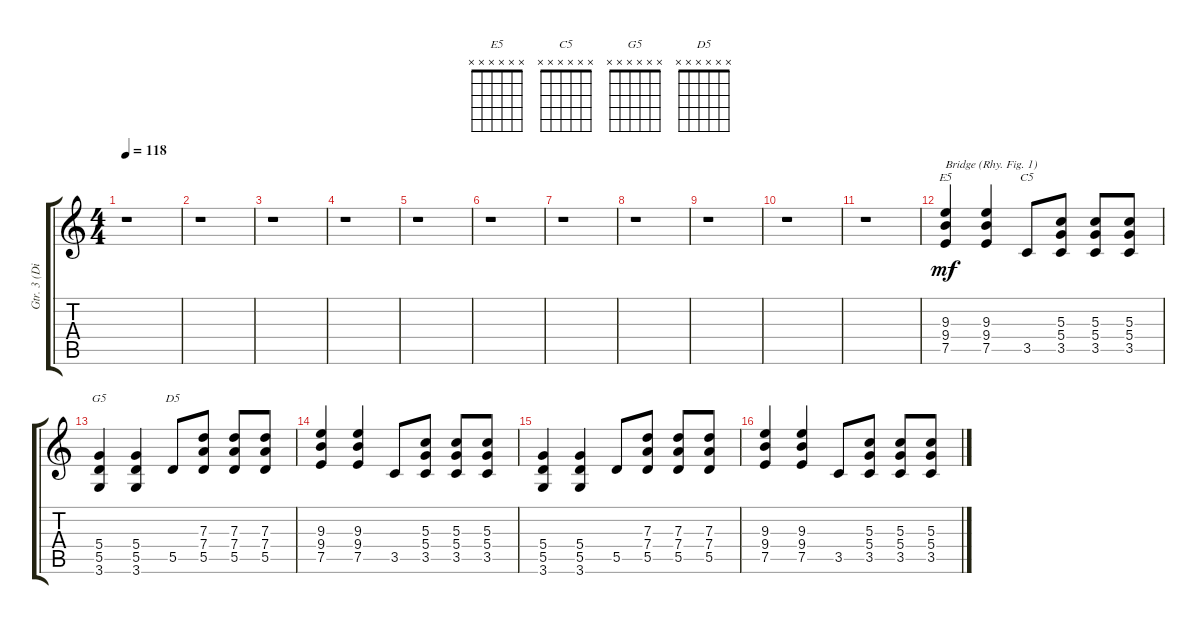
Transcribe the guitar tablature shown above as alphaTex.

\track ("Gtr. 3 (Dist.)" "Gtr. 3 (Di") {instrument distortionguitar}
\staff {score tabs}
\tuning (E4 B3 G3 D3 A2 E2) {hide}
\chord ("E5" x x x x x x) {firstfret 0}
\chord ("C5" x x x x x x) {firstfret 0}
\chord ("G5" x x x x x x) {firstfret 0}
\chord ("D5" x x x x x x) {firstfret 0}
\ts (4 4)
\tempo 118
\clef g2
\ks c
r.1{dy mf} |
r.1 |
r.1 |
r.1 |
r.1 |
r.1 |
r.1 |
r.1 |
r.1 |
r.1 |
r.1 |
(9.3 9.4 7.5).4{ch "E5" txt "Bridge (Rhy. Fig. 1)"} (9.3 9.4 7.5).4 3.5.8{ch "C5"} (5.3 5.4 3.5).8 (5.3 5.4 3.5).8 (5.3 5.4 3.5).8 |
(5.4 5.5 3.6).4{ch "G5"} (5.4 5.5 3.6).4 5.5.8{ch "D5"} (7.3 7.4 5.5).8 (7.3 7.4 5.5).8 (7.3 7.4 5.5).8 |
(9.3 9.4 7.5).4 (9.3 9.4 7.5).4 3.5.8 (5.3 5.4 3.5).8 (5.3 5.4 3.5).8 (5.3 5.4 3.5).8 |
(5.4 5.5 3.6).4 (5.4 5.5 3.6).4 5.5.8 (7.3 7.4 5.5).8 (7.3 7.4 5.5).8 (7.3 7.4 5.5).8 |
(9.3 9.4 7.5).4 (9.3 9.4 7.5).4 3.5.8 (5.3 5.4 3.5).8 (5.3 5.4 3.5).8 (5.3 5.4 3.5).8
